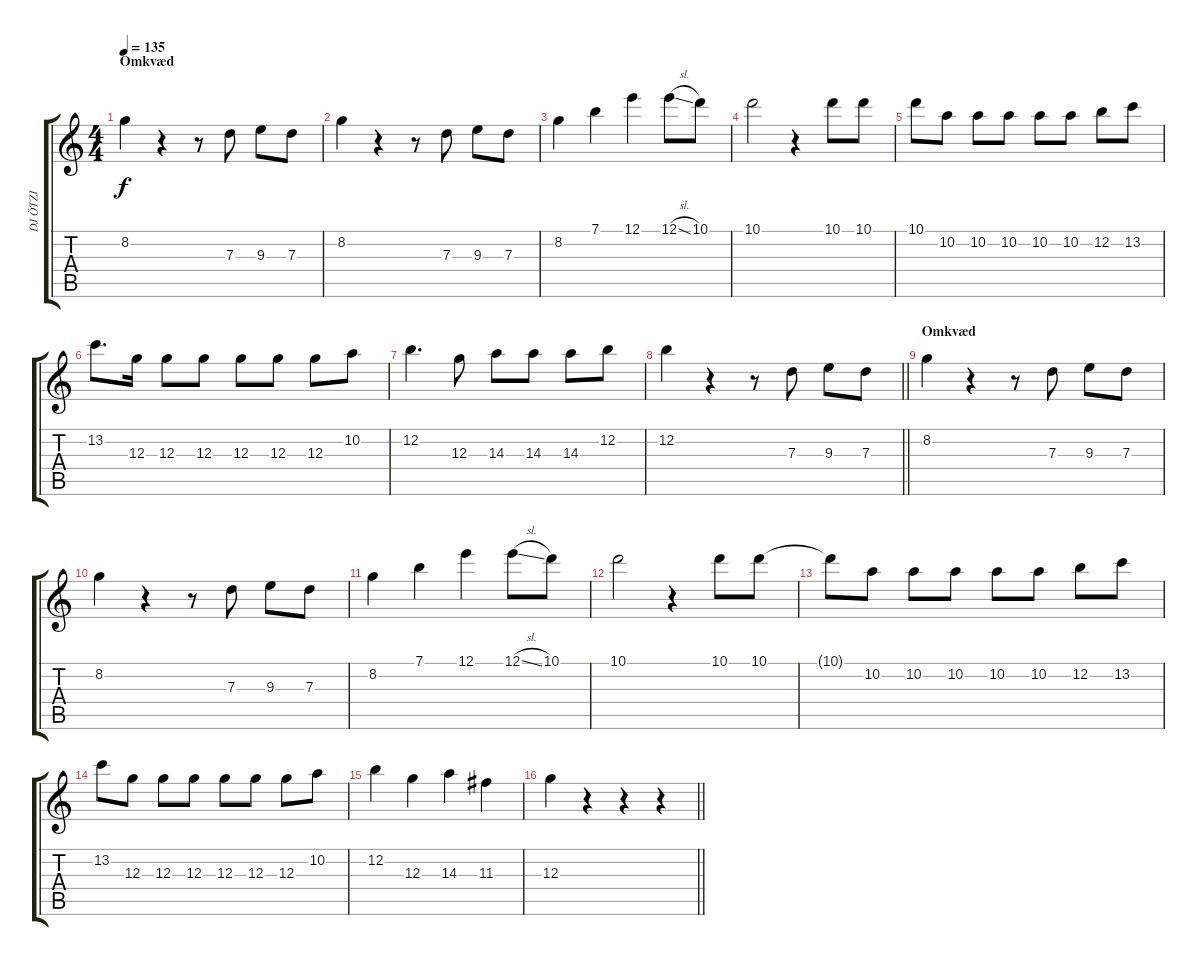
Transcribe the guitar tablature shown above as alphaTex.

\track ("DJ ÖTZI" "DJ ÖTZI") {instrument acousticguitarsteel}
\staff {score tabs}
\tuning (E4 B3 G3 D3 A2 E2) {hide}
\ts (4 4)
\section ("" "Omkvæd")
\tempo 135
\clef g2
\ks c
8.2.4{dy f} r.4 r.8 7.3.8 9.3.8 7.3.8 |
8.2.4 r.4 r.8 7.3.8 9.3.8 7.3.8 |
8.2.4 7.1.4 12.1.4 12.1{sl}.8 10.1.8 |
10.1.2 r.4 10.1.8 10.1.8 |
10.1.8 10.2.8 10.2.8 10.2.8 10.2.8 10.2.8 12.2.8 13.2.8 |
13.2.8{d} 12.3.16 12.3.8 12.3.8 12.3.8 12.3.8 12.3.8 10.2.8 |
12.2.4{d} 12.3.8 14.3.8 14.3.8 14.3.8 12.2.8 |
\barLineRight lightlight
12.2.4 r.4 r.8 7.3.8 9.3.8 7.3.8 |
\section ("" "Omkvæd")
8.2.4 r.4 r.8 7.3.8 9.3.8 7.3.8 |
8.2.4 r.4 r.8 7.3.8 9.3.8 7.3.8 |
8.2.4 7.1.4 12.1.4 12.1{sl}.8 10.1.8 |
10.1.2 r.4 10.1.8 10.1.8 |
10.1{t}.8 10.2.8 10.2.8 10.2.8 10.2.8 10.2.8 12.2.8 13.2.8 |
13.2.8 12.3.8 12.3.8 12.3.8 12.3.8 12.3.8 12.3.8 10.2.8 |
12.2.4 12.3.4 14.3.4 11.3.4 |
\barLineRight lightlight
12.3.4 r.4 r.4 r.4
